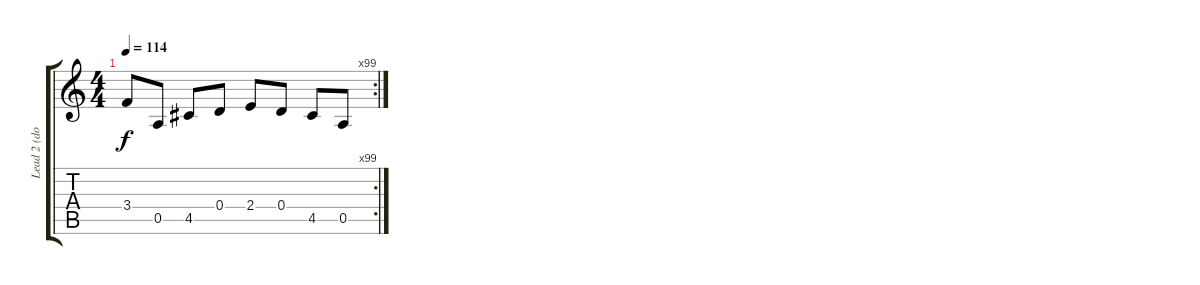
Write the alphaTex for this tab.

\track ("Lead 2 (down 1 octave)" "Lead 2 (do") {mute instrument acousticguitarnylon}
\staff {score tabs}
\tuning (E4 B3 G3 D3 A2 E2) {hide}
\rc 99
\ts (4 4)
\tempo 114
\clef g2
\ks c
3.4.8{dy f} 0.5.8 4.5.8 0.4.8 2.4.8 0.4.8 4.5.8 0.5.8
